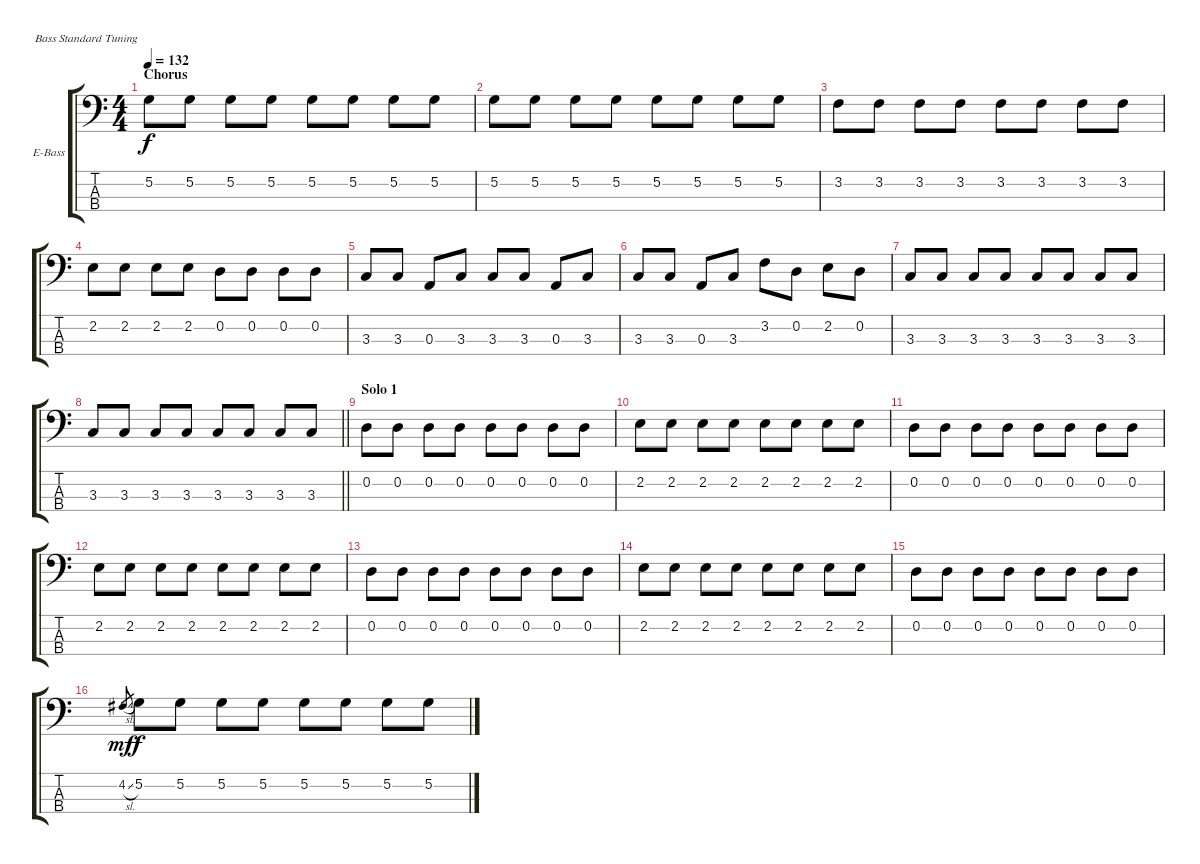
\bracketExtendMode groupsimilarinstruments
\firstSystemTrackNameOrientation horizontal
\otherSystemsTrackNameOrientation horizontal
\track ("Bass" "E-Bass") {instrument electricbassfinger}
\staff {score tabs}
\tuning (G2 D2 A1 E1)
\ts (4 4)
\section ("" "Chorus")
\tempo 132
\clef f4
\ks c
5.2.8{dy f} 5.2.8 5.2.8 5.2.8 5.2.8 5.2.8 5.2.8 5.2.8 |
5.2.8 5.2.8 5.2.8 5.2.8 5.2.8 5.2.8 5.2.8 5.2.8 |
3.2.8 3.2.8 3.2.8 3.2.8 3.2.8 3.2.8 3.2.8 3.2.8 |
2.2.8 2.2.8 2.2.8 2.2.8 0.2.8 0.2.8 0.2.8 0.2.8 |
3.3.8 3.3.8 0.3.8 3.3.8 3.3.8 3.3.8 0.3.8 3.3.8 |
3.3.8 3.3.8 0.3.8 3.3.8 3.2.8 0.2.8 2.2.8 0.2.8 |
3.3.8 3.3.8 3.3.8 3.3.8 3.3.8 3.3.8 3.3.8 3.3.8 |
\barLineRight lightlight
3.3.8 3.3.8 3.3.8 3.3.8 3.3.8 3.3.8 3.3.8 3.3.8 |
\section ("" "Solo 1")
0.2.8 0.2.8 0.2.8 0.2.8 0.2.8 0.2.8 0.2.8 0.2.8 |
2.2.8 2.2.8 2.2.8 2.2.8 2.2.8 2.2.8 2.2.8 2.2.8 |
0.2.8 0.2.8 0.2.8 0.2.8 0.2.8 0.2.8 0.2.8 0.2.8 |
2.2.8 2.2.8 2.2.8 2.2.8 2.2.8 2.2.8 2.2.8 2.2.8 |
0.2.8 0.2.8 0.2.8 0.2.8 0.2.8 0.2.8 0.2.8 0.2.8 |
2.2.8 2.2.8 2.2.8 2.2.8 2.2.8 2.2.8 2.2.8 2.2.8 |
0.2.8 0.2.8 0.2.8 0.2.8 0.2.8 0.2.8 0.2.8 0.2.8 |
4.2{sl}.8{gr dy mf} 5.2.8{dy f} 5.2.8 5.2.8 5.2.8 5.2.8 5.2.8 5.2.8 5.2.8
